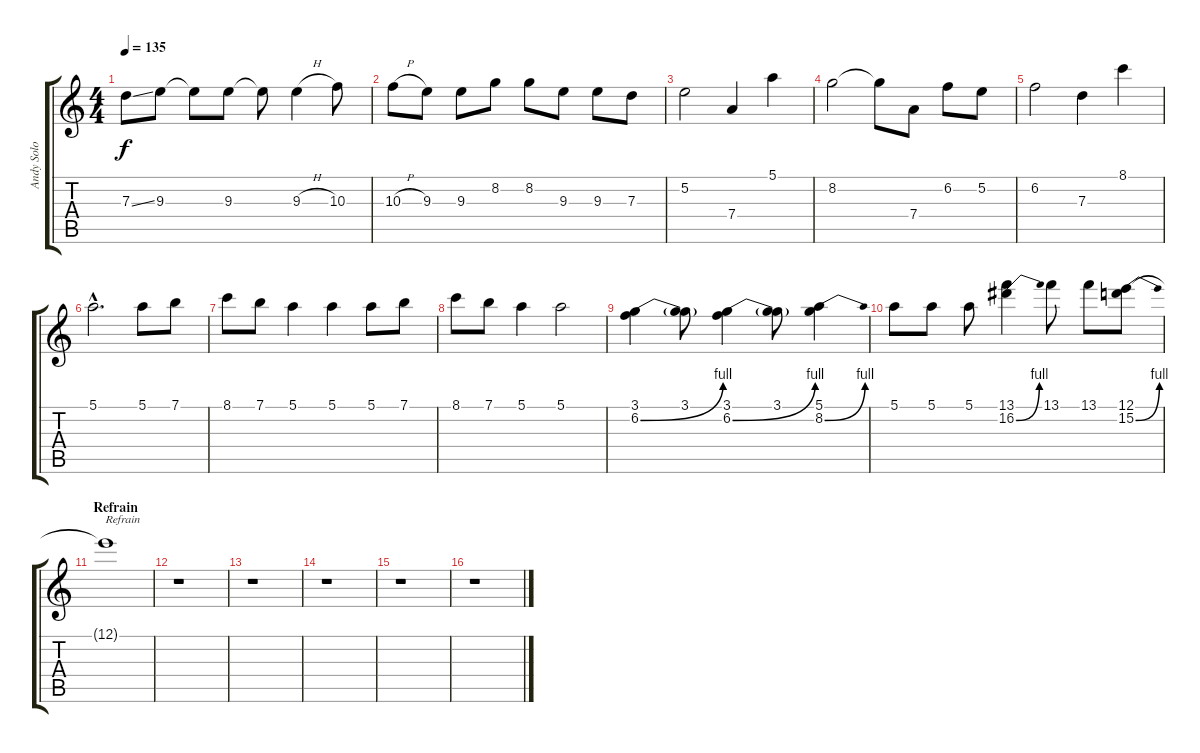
\track ("Andy Solo" "Andy Solo") {instrument distortionguitar}
\staff {score tabs}
\tuning (E4 B3 G3 D3 A2 E2) {hide}
\ts (4 4)
\tempo 135
\clef g2
\ks c
7.3{ss}.8{dy f} 9.3.8 9.3{t}.8 9.3.8 9.3{t}.8 9.3{h}.4 10.3.8 |
10.3{h}.8 9.3.8 9.3.8 8.2.8 8.2.8 9.3.8 9.3.8 7.3.8 |
5.2.2 7.4.4 5.1.4 |
8.2.2 8.2{t}.8 7.4.8 6.2.8 5.2.8 |
6.2.2 7.3.4 8.1.4 |
5.1{hac}.2{d} 5.1.8 7.1.8 |
8.1.8 7.1.8 5.1.4 5.1.4 5.1.8 7.1.8 |
8.1.8 7.1.8 5.1.4 5.1.2 |
(3.1 6.2{be (bend 0 0 60 4)}).4 (3.1 6.2{t}).8 (3.1 6.2{be (bend 0 0 60 4)}).4 (3.1 6.2{t}).8 (5.1 8.2{be (bend 0 0 60 4)}).4 |
5.1.8 5.1.8 5.1.8 (13.1 16.2{be (bend 0 0 60 4)}).4 13.1.8 13.1.8 (12.1 15.2{be (bend 0 0 60 4)}).8 |
\section ("" "Refrain")
12.1{t}.1{txt "Refrain" volume 0} |
r.1 |
r.1 |
r.1 |
r.1 |
r.1
